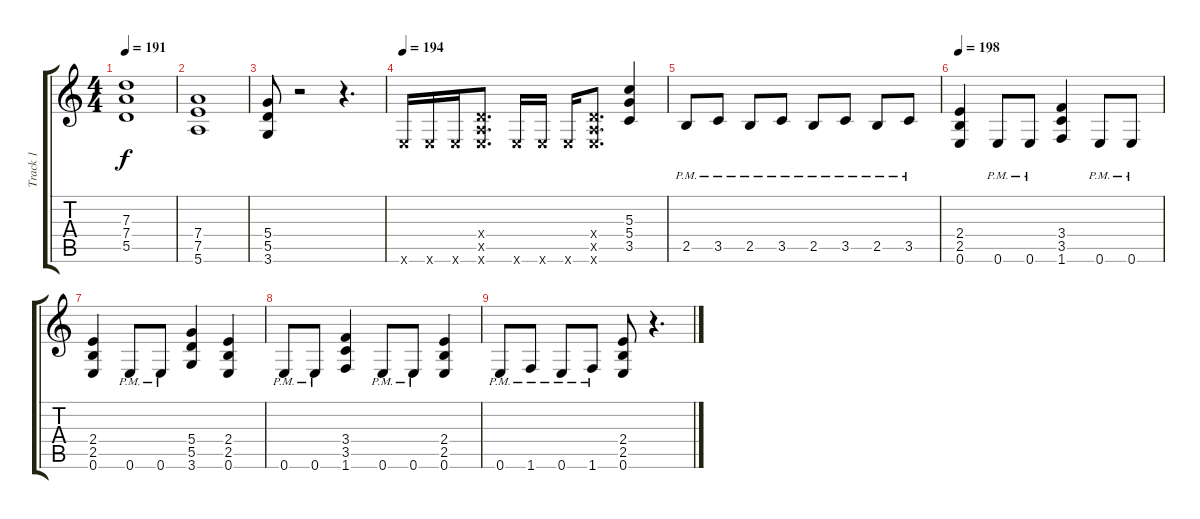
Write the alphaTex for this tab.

\track ("Track 1" "Track 1") {instrument distortionguitar}
\staff {score tabs}
\tuning (E4 B3 G3 D3 A2 E2) {hide}
\ts (4 4)
\tempo 191
\clef g2
\ks c
(7.3 7.4 5.5).1{dy f} |
(7.4 7.5 5.6).1 |
(5.4 5.5 3.6).8 r.2 r.4{d} |
\tempo 194
0.6{x}.16 0.6{x}.16 0.6{x}.16 (0.4{x} 0.5{x} 0.6{x}).8{d} 0.6{x}.16 0.6{x}.16 0.6{x}.16 (0.4{x} 0.5{x} 0.6{x}).8{d} (5.3 5.4 3.5).4 |
2.5{pm}.8 3.5{pm}.8 2.5{pm}.8 3.5{pm}.8 2.5{pm}.8 3.5{pm}.8 2.5{pm}.8 3.5{pm}.8 |
\tempo 198
(2.4 2.5 0.6).4 0.6{pm}.8 0.6{pm}.8 (3.4 3.5 1.6).4 0.6{pm}.8 0.6{pm}.8 |
(2.4 2.5 0.6).4 0.6{pm}.8 0.6{pm}.8 (5.4 5.5 3.6).4 (2.4 2.5 0.6).4 |
0.6{pm}.8 0.6{pm}.8 (3.4 3.5 1.6).4 0.6{pm}.8 0.6{pm}.8 (2.4 2.5 0.6).4 |
0.6{pm}.8 1.6{pm}.8 0.6{pm}.8 1.6{pm}.8 (2.4 2.5 0.6).8 r.4{d}
